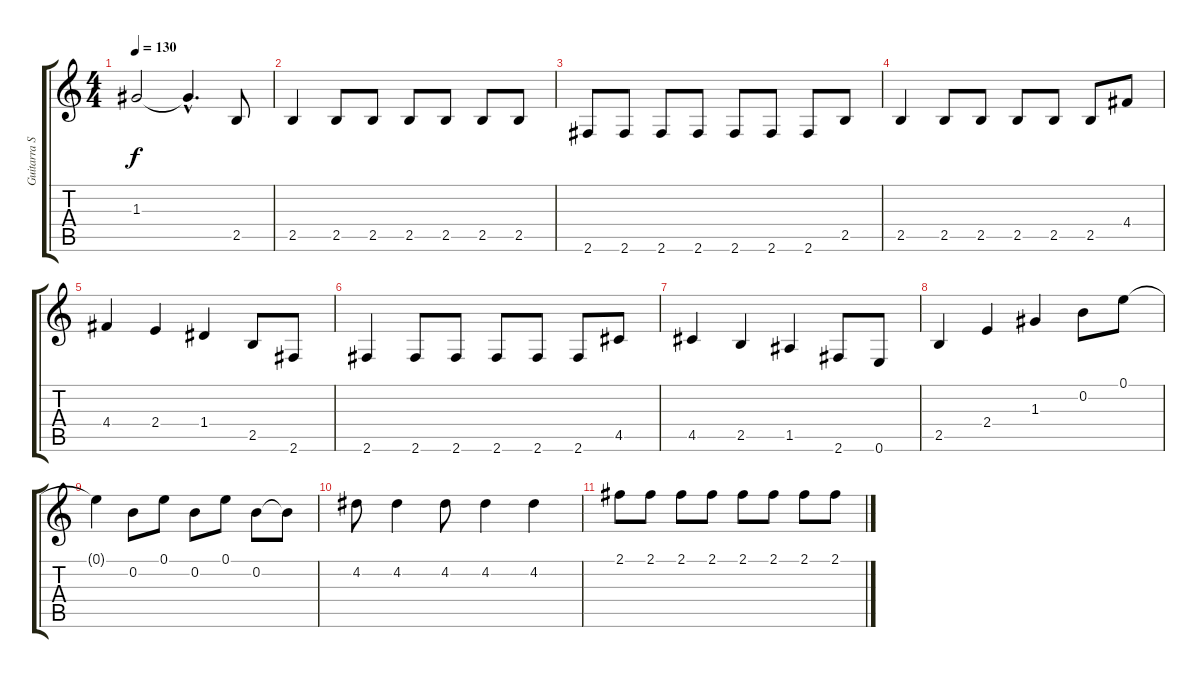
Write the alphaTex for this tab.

\track ("Guitarra Solista" "Guitarra S") {instrument overdrivenguitar}
\staff {score tabs}
\tuning (E4 B3 G3 D3 A2 E2) {hide}
\ts (4 4)
\tempo 130
\clef g2
\ks c
1.3{t}.2{dy f} 1.3{hac t}.4{d} 2.5.8 |
2.5.4 2.5.8 2.5.8 2.5.8 2.5.8 2.5.8 2.5.8 |
2.6.8 2.6.8 2.6.8 2.6.8 2.6.8 2.6.8 2.6.8 2.5.8 |
2.5.4 2.5.8 2.5.8 2.5.8 2.5.8 2.5.8 4.4.8 |
4.4.4 2.4.4 1.4.4 2.5.8 2.6.8 |
2.6.4 2.6.8 2.6.8 2.6.8 2.6.8 2.6.8 4.5.8 |
4.5.4 2.5.4 1.5.4 2.6.8 0.6.8 |
2.5.4 2.4.4 1.3.4 0.2.8 0.1.8 |
0.1{t}.4 0.2.8 0.1.8 0.2.8 0.1.8 0.2.8 0.2{t}.8 |
4.2.8 4.2.4 4.2.8 4.2.4 4.2.4 |
2.1.8 2.1.8 2.1.8 2.1.8 2.1.8 2.1.8 2.1.8 2.1.8
